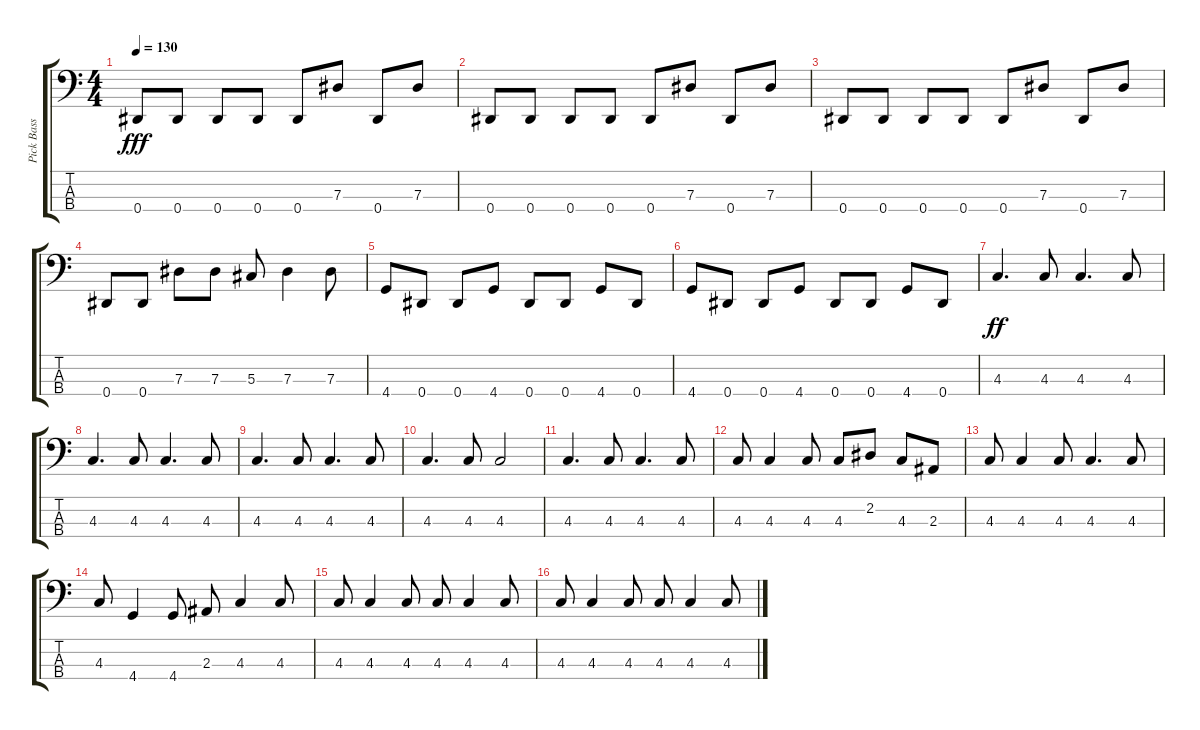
\track ("Pick Bass" "Pick Bass") {instrument electricbasspick}
\staff {score tabs}
\tuning (Gb2 Db2 Ab1 Eb1) {hide}
\ts (4 4)
\tempo 130
\clef f4
\ks c
0.4.8{dy fff} 0.4.8 0.4.8 0.4.8 0.4.8 7.3.8 0.4.8 7.3.8 |
0.4.8 0.4.8 0.4.8 0.4.8 0.4.8 7.3.8 0.4.8 7.3.8 |
0.4.8 0.4.8 0.4.8 0.4.8 0.4.8 7.3.8 0.4.8 7.3.8 |
0.4.8 0.4.8 7.3.8 7.3.8 5.3.8 7.3.4 7.3.8 |
4.4.8 0.4.8 0.4.8 4.4.8 0.4.8 0.4.8 4.4.8 0.4.8 |
4.4.8 0.4.8 0.4.8 4.4.8 0.4.8 0.4.8 4.4.8 0.4.8 |
4.3.4{d dy ff} 4.3.8 4.3.4{d} 4.3.8 |
4.3.4{d} 4.3.8 4.3.4{d} 4.3.8 |
4.3.4{d} 4.3.8 4.3.4{d} 4.3.8 |
4.3.4{d} 4.3.8 4.3.2 |
4.3.4{d} 4.3.8 4.3.4{d} 4.3.8 |
4.3.8 4.3.4 4.3.8 4.3.8 2.2.8 4.3.8 2.3.8 |
4.3.8 4.3.4 4.3.8 4.3.4{d} 4.3.8 |
4.3.8 4.4.4 4.4.8 2.3.8 4.3.4 4.3.8 |
4.3.8 4.3.4 4.3.8 4.3.8 4.3.4 4.3.8 |
4.3.8 4.3.4 4.3.8 4.3.8 4.3.4 4.3.8
